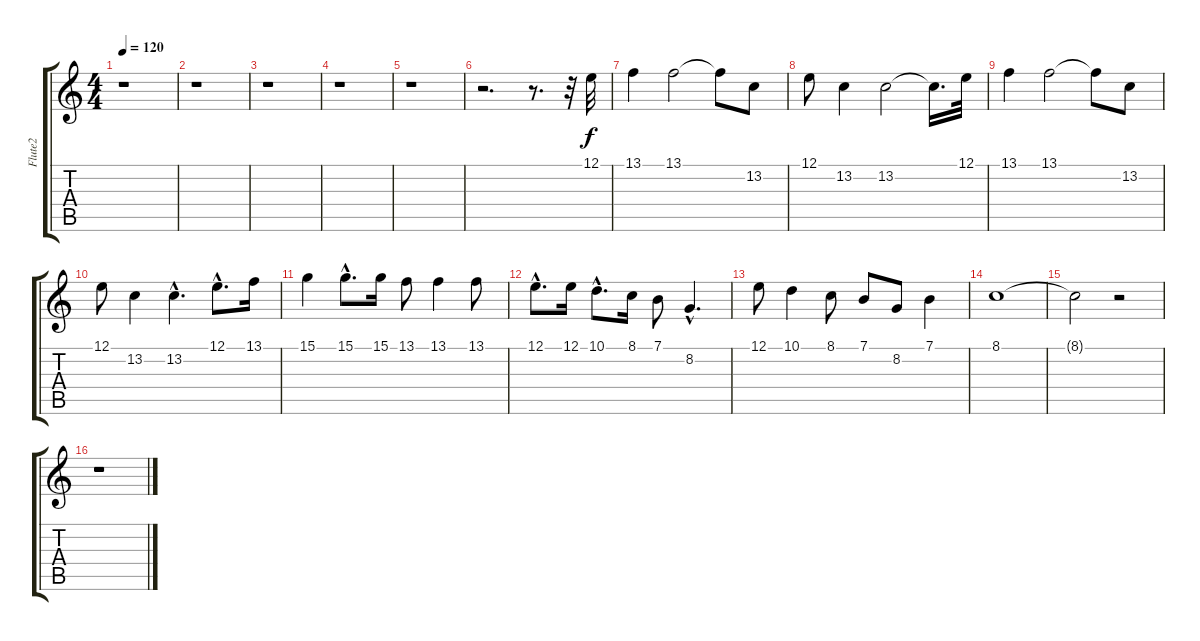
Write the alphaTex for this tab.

\track ("Flute2" "Flute2") {instrument flute}
\staff {score tabs}
\tuning (E4 B3 G3 D3 A2 E2) {hide}
\ts (4 4)
\tempo 120
\clef g2
\ks c
r.1{dy f} |
r.1 |
r.1 |
r.1 |
r.1 |
r.2{d} r.8{d} r.32 12.1.32 |
13.1.4 13.1.2 13.1{t}.8 13.2.8 |
12.1.8 13.2.4 13.2.2 13.2{t}.16{d} 12.1.32 |
13.1.4 13.1.2 13.1{t}.8 13.2.8 |
12.1.8 13.2.4 13.2{hac}.4{d} 12.1{hac}.8{d} 13.1.16 |
15.1.4 15.1{hac}.8{d} 15.1.16 13.1.8 13.1.4 13.1.8 |
12.1{hac}.8{d} 12.1.16 10.1{hac}.8{d} 8.1.16 7.1.8 8.2{hac}.4{d} |
12.1.8 10.1.4 8.1.8 7.1.8 8.2.8 7.1.4 |
8.1.1 |
8.1{t}.2 r.2 |
r.1
